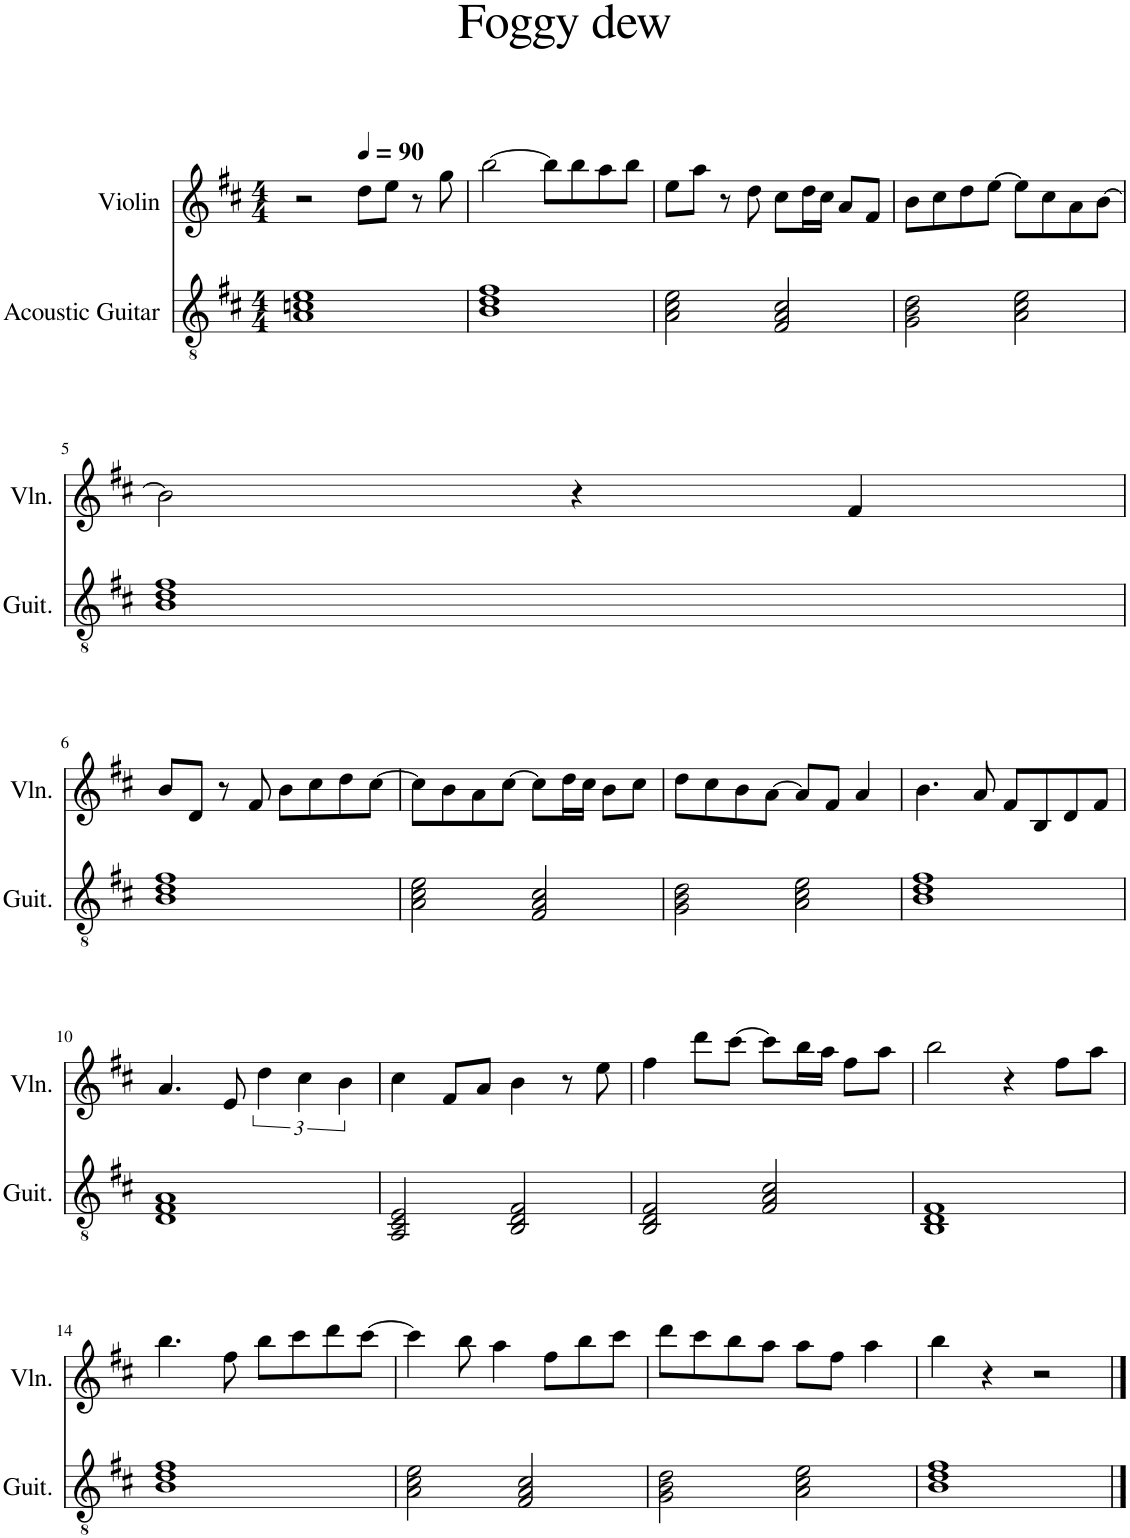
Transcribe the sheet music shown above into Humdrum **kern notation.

**kern	**kern
*part2	*part1
*staff2	*staff1
*I"Acoustic Guitar	*I"Violin
*I'Guit.	*I'Vln.
*clefGv2	*clefG2
*k[f#c#]	*k[f#c#]
*M4/4	*M4/4
=1	=1
1A 1cn 1e	2r
*	*MM90
.	8dd\L
.	8ee\J
.	8r
.	8gg\
=2	=2
1B 1d 1f#	[2bb\
.	8bb\L]
.	8bb\
.	8aa\
.	8bb\J
=3	=3
2A\ 2c#\ 2e\	8ee\L
.	8aa\J
.	8r
.	8dd\
2F#/ 2A/ 2c#/	8cc#\L
.	16dd\L
.	16cc#\JJ
.	8a/L
.	8f#/J
=4	=4
2G\ 2B\ 2d\	8b\L
.	8cc#\
.	8dd\
.	[8ee\J
2A\ 2c#\ 2e\	8ee\L]
.	8cc#\
.	8a\
.	[8b\J
!!LO:LB:g=z
=5	=5
1B 1d 1f#	2b\]
.	4r
.	4f#/
!!LO:LB:g=z
=6	=6
1B 1d 1f#	8b/L
.	8d/J
.	8r
.	8f#/
.	8b\L
.	8cc#\
.	8dd\
.	[8cc#\J
=7	=7
2A\ 2c#\ 2e\	8cc#\L]
.	8b\
.	8a\
.	[8cc#\J
2F#/ 2A/ 2c#/	8cc#\L]
.	16dd\L
.	16cc#\JJ
.	8b\L
.	8cc#\J
=8	=8
2G\ 2B\ 2d\	8dd\L
.	8cc#\
.	8b\
.	[8a\J
2A\ 2c#\ 2e\	8a/L]
.	8f#/J
.	4a/
=9	=9
1B 1d 1f#	4.b\
.	8a/
.	8f#/L
.	8B/
.	8d/
.	8f#/J
!!LO:LB:g=z
=10	=10
1D 1F# 1A	4.a/
.	8e/
.	6dd\
.	6cc#\
.	6b\
=11	=11
2AA/ 2C#/ 2E/	4cc#\
.	8f#/L
.	8a/J
2BB/ 2D/ 2F#/	4b\
.	8r
.	8ee\
=12	=12
2BB/ 2D/ 2F#/	4ff#\
.	8ddd\L
.	[8ccc#\J
2F#/ 2A/ 2c#/	8ccc#\L]
.	16bb\L
.	16aa\JJ
.	8ff#\L
.	8aa\J
=13	=13
1BB 1D 1F#	2bb\
.	4r
.	8ff#\L
.	8aa\J
!!LO:LB:g=z
=14	=14
1B 1d 1f#	4.bb\
.	8ff#\
.	8bb\L
.	8ccc#\
.	8ddd\
.	[8ccc#\J
=15	=15
2A\ 2c#\ 2e\	4ccc#\]
.	8bb\
.	4aa\
2F#/ 2A/ 2c#/	.
.	8ff#\L
.	8bb\
.	8ccc#\J
=16	=16
2G\ 2B\ 2d\	8ddd\L
.	8ccc#\
.	8bb\
.	8aa\J
2A\ 2c#\ 2e\	8aa\L
.	8ff#\J
.	4aa\
=17	=17
1B 1d 1f#	4bb\
.	4r
.	2r
==	==
*-	*-
